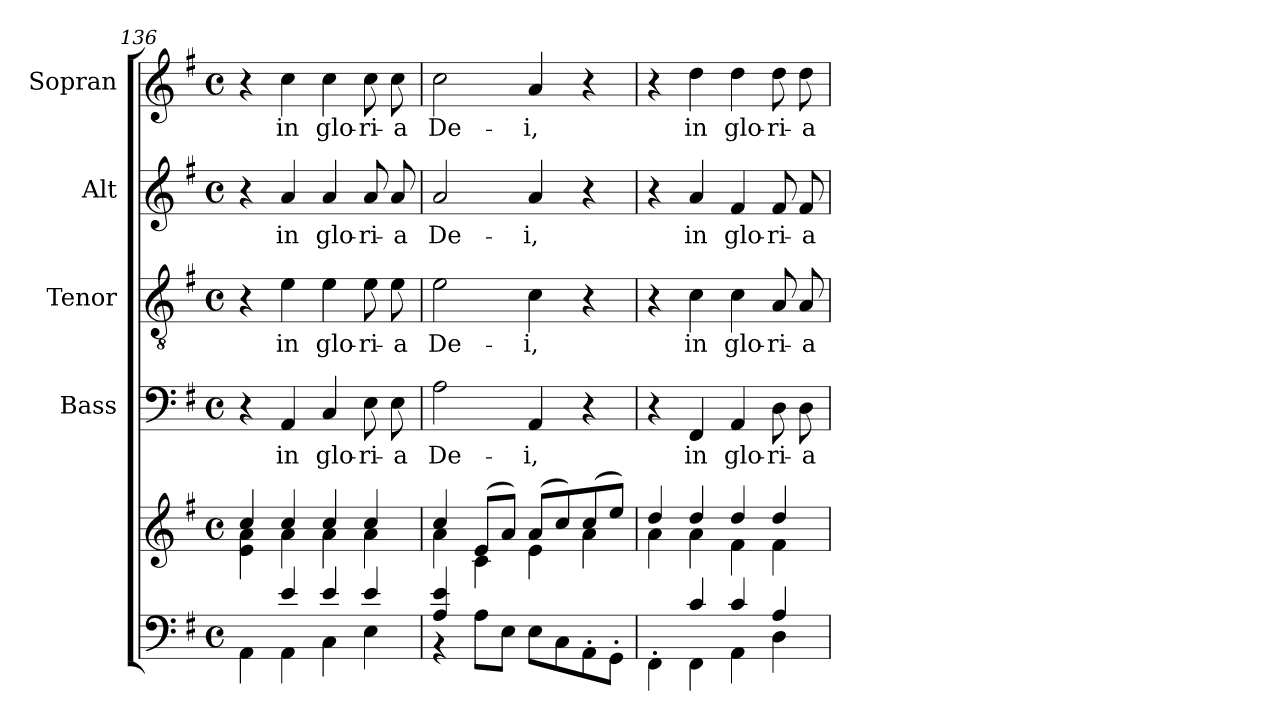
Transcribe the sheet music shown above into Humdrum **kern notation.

**kern	**kern	**kern	**text	**kern	**text	**kern	**text	**kern	**text
*part5	*part5	*part4	*part4	*part3	*part3	*part2	*part2	*part1	*part1
*staff6	*staff5	*staff4	*staff4	*staff3	*staff3	*staff2	*staff2	*staff1	*staff1
*	*	*I"Bass	*	*I"Tenor	*	*I"Alt	*	*I"Sopran	*
*	*	*I'B.	*	*I'T.	*	*I'A.	*	*I'S.	*
*clefF4	*clefG2	*clefF4	*	*clefGv2	*	*clefG2	*	*clefG2	*
*k[f#]	*k[f#]	*k[f#]	*	*k[f#]	*	*k[f#]	*	*k[f#]	*
*G:	*G:	*G:	*	*G:	*	*G:	*	*G:	*
*M4/4	*M4/4	*M4/4	*	*M4/4	*	*M4/4	*	*M4/4	*
*met(c)	*met(c)	*met(c)	*	*met(c)	*	*met(c)	*	*met(c)	*
=136	=136	=136	=136	=136	=136	=136	=136	=136	=136
*^	*^	*	*	*	*	*	*	*	*
4ryy	4AA\	4cc/	4e\ 4a\	4r	.	4r	.	4r	.	4r	.
!	!	!	!	!	!LO:LY:b	!	!LO:LY:b	!	!LO:LY:b	!	!LO:LY:b
4e!/	4AA!\	4cc!/	4a!\	4AA/	in	4e\	in	4a/	in	4cc\	in
!	!	!	!	!	!LO:LY:b	!	!LO:LY:b	!	!LO:LY:b	!	!LO:LY:b
4e!/	4C!\	4cc!/	4a!\	4C/	glo-	4e\	glo-	4a/	glo-	4cc\	glo-
!	!	!	!	!	!LO:LY:b	!	!LO:LY:b	!	!LO:LY:b	!	!LO:LY:b
4e!/	4E!\	4cc!/	4a!\	8E\	-ri-	8e\	-ri-	8a/	-ri-	8cc\	-ri-
!	!	!	!	!	!LO:LY:b	!	!LO:LY:b	!	!LO:LY:b	!	!LO:LY:b
.	.	.	.	8E\	-a	8e\	-a	8a/	-a	8cc\	-a
=137	=137	=137	=137	=137	=137	=137	=137	=137	=137	=137	=137
!	!	!	!	!	!LO:LY:b	!	!LO:LY:b	!	!LO:LY:b	!	!LO:LY:b
4A!/ 4e!/	4rBB	4cc!/	4a!\	2A\	De-	2e\	De-	2a/	De-	2cc\	De-
4ryy	8A\L	(8e/L	4c\	.	.	.	.	.	.	.	.
.	8E\J	8a/J)	.	.	.	.	.	.	.	.	.
!	!	!	!	!	!LO:LY:b	!	!LO:LY:b	!	!LO:LY:b	!	!LO:LY:b
2ryy	8E\L	(<8a/L	4e\	4AA/	-i,	4c\	-i,	4a/	-i,	4a/	-i,
.	8C\	8cc/)	.	.	.	.	.	.	.	.	.
.	8AA'>\	(8cc/	4a\	4r	.	4r	.	4r	.	4r	.
.	8GG'>\J	8ee/J)	.	.	.	.	.	.	.	.	.
=138	=138	=138	=138	=138	=138	=138	=138	=138	=138	=138	=138
4ryy	4FF#'>\	4dd/	4a\	4r	.	4r	.	4r	.	4r	.
!	!	!	!	!	!LO:LY:b	!	!LO:LY:b	!	!LO:LY:b	!	!LO:LY:b
4c!/	4FF#!\	4dd!/	4a!\	4FF#/	in	4c\	in	4a/	in	4dd\	in
!	!	!	!	!	!LO:LY:b	!	!LO:LY:b	!	!LO:LY:b	!	!LO:LY:b
4c!/	4AA!\	4dd!/	4f#!\	4AA/	glo-	4c\	glo-	4f#/	glo-	4dd\	glo-
!	!	!	!	!	!LO:LY:b	!	!LO:LY:b	!	!LO:LY:b	!	!LO:LY:b
4A!/	4D!\	4dd!/	4f#!\	8D\	-ri-	8A/	-ri-	8f#/	-ri-	8dd\	-ri-
!	!	!	!	!	!LO:LY:b	!	!LO:LY:b	!	!LO:LY:b	!	!LO:LY:b
.	.	.	.	8D\	-a	8A/	-a	8f#/	-a	8dd\	-a
*v	*v	*	*	*	*	*	*	*	*	*	*
*	*v	*v	*	*	*	*	*	*	*	*
=	=	=	=	=	=	=	=	=	=
*-	*-	*-	*-	*-	*-	*-	*-	*-	*-
